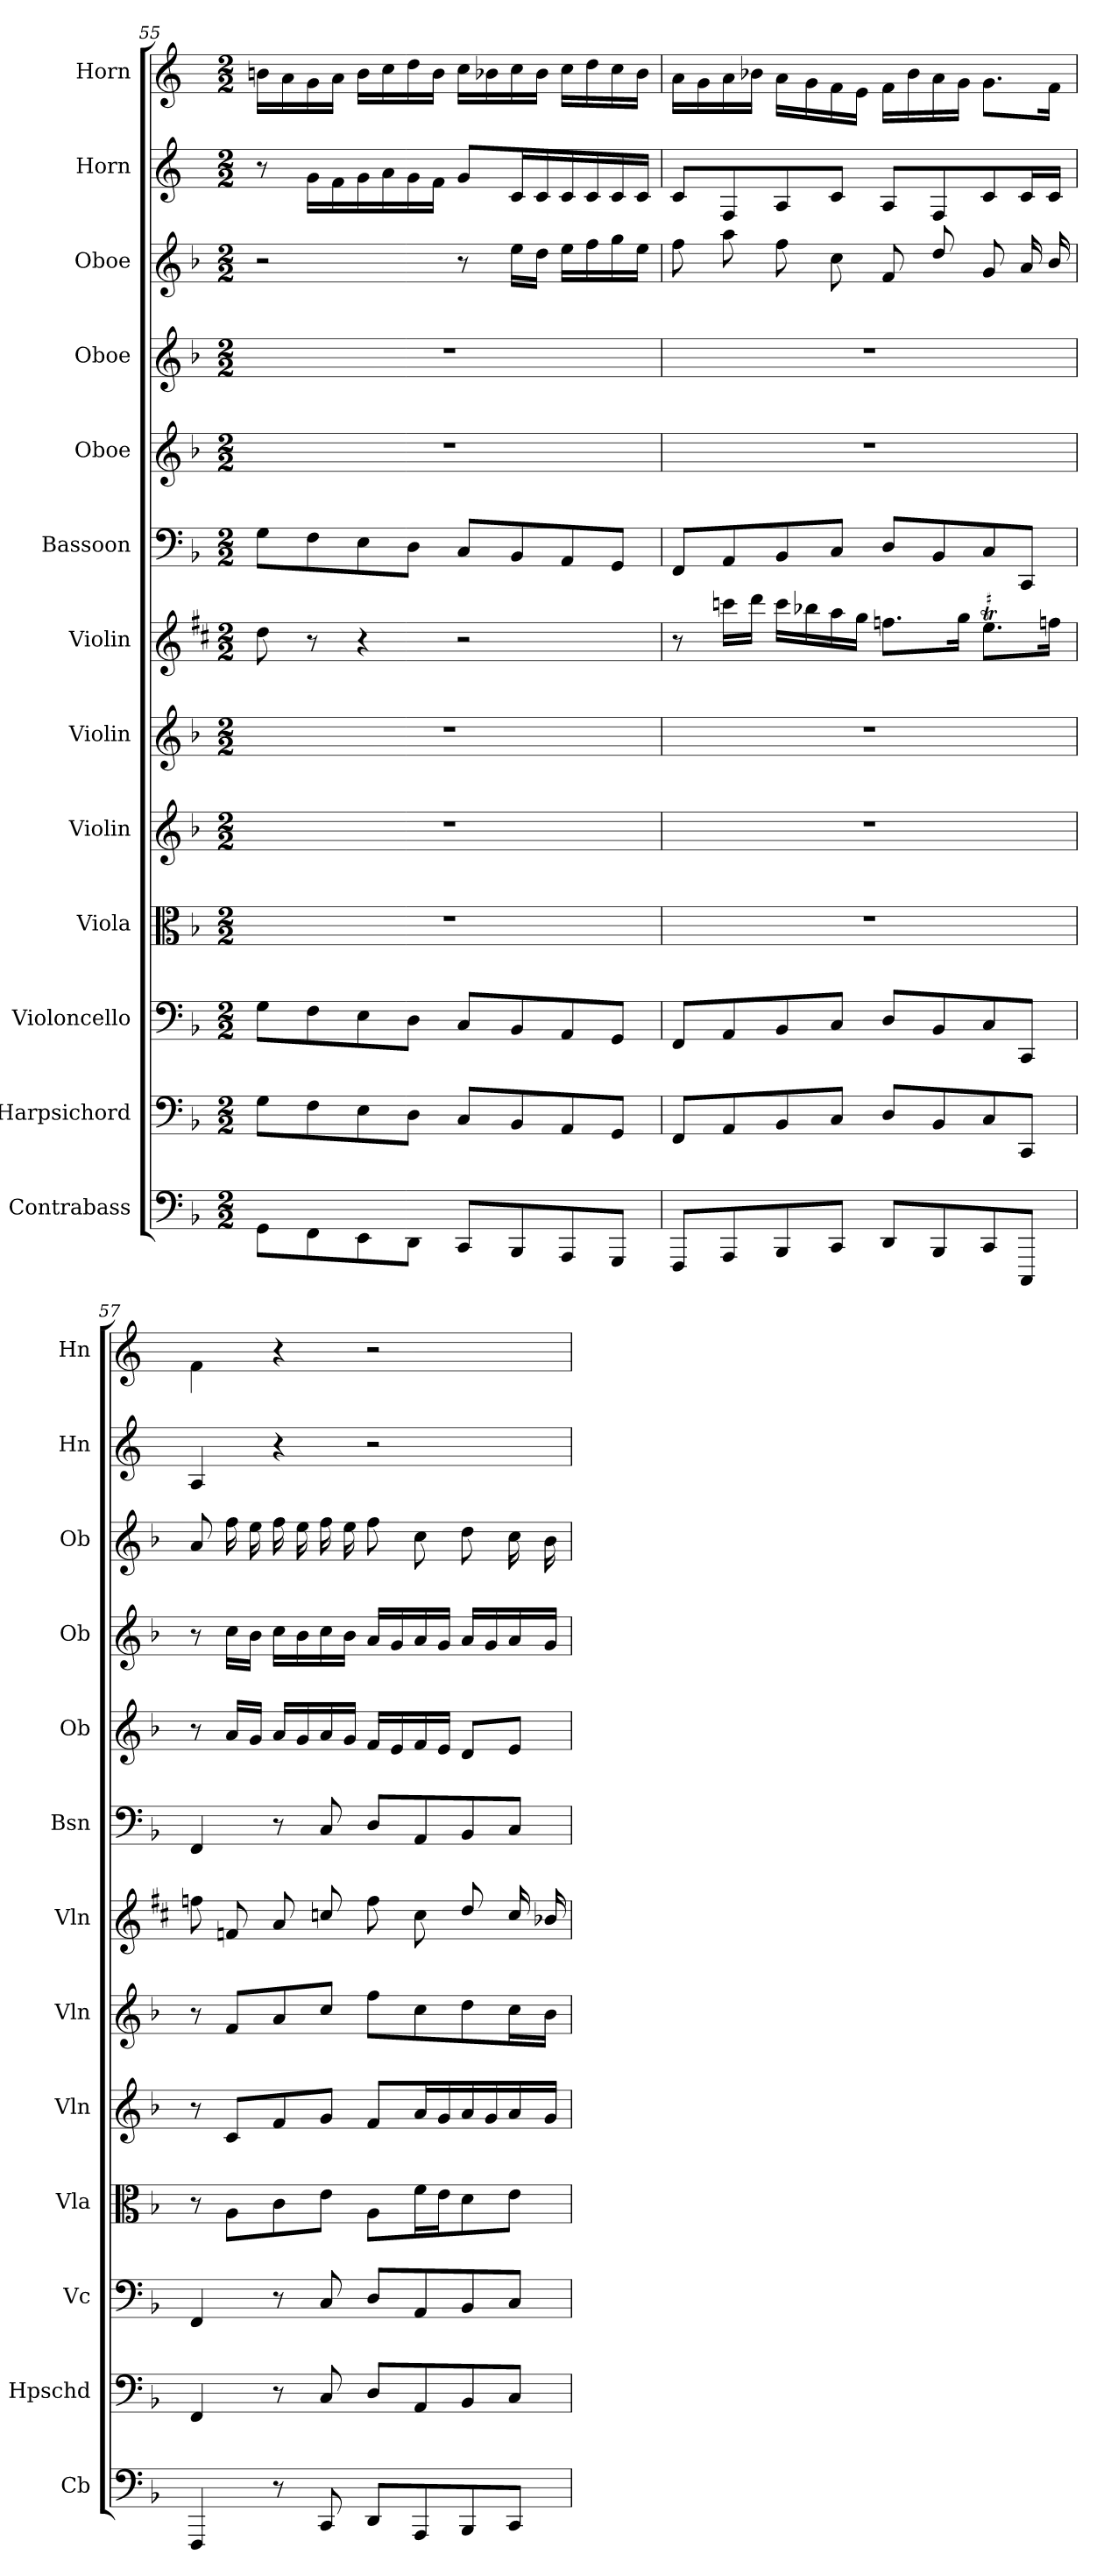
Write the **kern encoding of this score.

**kern	**kern	**kern	**kern	**kern	**kern	**kern	**kern	**kern	**kern	**kern	**kern	**kern
*part13	*part12	*part11	*part10	*part9	*part8	*part7	*part6	*part5	*part4	*part3	*part2	*part1
*staff13	*staff12	*staff11	*staff10	*staff9	*staff8	*staff7	*staff6	*staff5	*staff4	*staff3	*staff2	*staff1
*I"Contrabass	*I"Harpsichord	*I"Violoncello	*I"Viola	*I"Violin	*I"Violin	*I"Violin	*I"Bassoon	*I"Oboe	*I"Oboe	*I"Oboe	*I"Horn	*I"Horn
*I'Cb	*I'Hpschd	*I'Vc	*I'Vla	*I'Vln	*I'Vln	*I'Vln	*I'Bsn	*I'Ob	*I'Ob	*I'Ob	*I'Hn	*I'Hn
*clefF4	*clefF4	*clefF4	*clefC3	*clefG2	*clefG2	*clefG2	*clefF4	*clefG2	*clefG2	*clefG2	*clefG2	*clefG2
*ITrd7c12	*	*	*	*	*	*	*	*	*	*	*ITrd4c7	*ITrd4c7
*k[b-]	*k[b-]	*k[b-]	*k[b-]	*k[b-]	*k[b-]	*k[f#c#]	*k[b-]	*k[b-]	*k[b-]	*k[b-]	*k[b-]	*k[b-]
*F:	*F:	*F:	*F:	*F:	*F:	*D:	*F:	*F:	*F:	*F:	*F:	*F:
*M2/2	*M2/2	*M2/2	*M2/2	*M2/2	*M2/2	*M2/2	*M2/2	*M2/2	*M2/2	*M2/2	*M2/2	*M2/2
=55	=55	=55	=55	=55	=55	=55	=55	=55	=55	=55	=55	=55
8GGG\L	8G\L	8G\L	1r	1r	1r	8dd\	8G\L	1r	1r	2r	8r	16en\LL
.	.	.	.	.	.	.	.	.	.	.	.	16d\
8FFF\	8F\	8F\	.	.	.	8r	8F\	.	.	.	16c\LL	16c\
.	.	.	.	.	.	.	.	.	.	.	16B-\	16d\JJ
8EEE\	8E\	8E\	.	.	.	4r	8E\	.	.	.	16c\	16e\LL
.	.	.	.	.	.	.	.	.	.	.	16d\	16f\
8DDD\J	8D\J	8D\J	.	.	.	.	8D\J	.	.	.	16c\	16g\
.	.	.	.	.	.	.	.	.	.	.	16B-\JJ	16e\JJ
8CCC/L	8C/L	8C/L	.	.	.	2r	8C/L	.	.	8r	8c/L	16f\LL
.	.	.	.	.	.	.	.	.	.	.	.	16e-X\
8BBBB-/	8BB-/	8BB-/	.	.	.	.	8BB-/	.	.	16ee\LL	16F/L	16f\
.	.	.	.	.	.	.	.	.	.	16dd\JJ	16F/	16e-\JJ
8AAAA/	8AA/	8AA/	.	.	.	.	8AA/	.	.	16ee\LL	16F/	16f\LL
.	.	.	.	.	.	.	.	.	.	16ff\	16F/	16g\
8GGGG/J	8GG/J	8GG/J	.	.	.	.	8GG/J	.	.	16gg\	16F/	16f\
.	.	.	.	.	.	.	.	.	.	16ee\JJ	16F/JJ	16e-\JJ
=56	=56	=56	=56	=56	=56	=56	=56	=56	=56	=56	=56	=56
8FFFF/L	8FF/L	8FF/L	1r	1r	1r	8r	8FF/L	1r	1r	8ff\	8F/L	16d\LL
.	.	.	.	.	.	.	.	.	.	.	.	16c\
8AAAA/	8AA/	8AA/	.	.	.	16cccn\LL	8AA/	.	.	8aa\	8BB-/	16d\
.	.	.	.	.	.	16ddd\JJ	.	.	.	.	.	16e-X\JJ
8BBBB-/	8BB-/	8BB-/	.	.	.	16ccc\LL	8BB-/	.	.	8ff\	8D/	16d\LL
.	.	.	.	.	.	16bb-X\	.	.	.	.	.	16c\
8CCC/J	8C/J	8C/J	.	.	.	16aa\	8C/J	.	.	8cc\	8F/J	16B-\
.	.	.	.	.	.	16gg\JJ	.	.	.	.	.	16A\JJ
8DDD/L	8D/L	8D/L	.	.	.	8.ffn\L	8D/L	.	.	8f/	8D/L	16B-\LL
.	.	.	.	.	.	.	.	.	.	.	.	16e-\
8BBBB-/	8BB-/	8BB-/	.	.	.	.	8BB-/	.	.	8dd/	8BB-/	16d\
.	.	.	.	.	.	16gg\Jk	.	.	.	.	.	16c\JJ
8CCC/	8C/	8C/	.	.	.	8.eeT\L	8C/	.	.	8g/	8F/	8.c\L
8CCCC/J	8CC/J	8CC/J	.	.	.	.	8CC/J	.	.	16a/	16F/L	.
.	.	.	.	.	.	16ff\Jk	.	.	.	16b-/	16F/JJ	16B-\Jk
=57	=57	=57	=57	=57	=57	=57	=57	=57	=57	=57	=57	=57
4FFFF/	4FF/	4FF/	8r	8r	8r	8ffn\	4FF/	8r	8r	8a/	4D/	4B-\
.	.	.	8A\L	8c/L	8f/L	8fn/	.	16a/LL	16cc\LL	16ff\	.	.
.	.	.	.	.	.	.	.	16g/JJ	16b-\JJ	16ee\	.	.
8r	8r	8r	8c\	8f/	8a/	8a/	8r	16a/LL	16cc\LL	16ff\	4r	4r
.	.	.	.	.	.	.	.	16g/	16b-\	16ee\	.	.
8CCC/	8C/	8C/	8e\J	8g/J	8cc/J	8ccn/	8C/	16a/	16cc\	16ff\	.	.
.	.	.	.	.	.	.	.	16g/JJ	16b-\JJ	16ee\	.	.
8DDD/L	8D/L	8D/L	8A\L	8f/L	8ff\L	8ff\	8D/L	16f/LL	16a/LL	8ff\	2r	2r
.	.	.	.	.	.	.	.	16e/	16g/	.	.	.
8AAAA/	8AA/	8AA/	16f\L	16a/L	8cc\	8cc\	8AA/	16f/	16a/	8cc\	.	.
.	.	.	16e\J	16g/	.	.	.	16e/JJ	16g/JJ	.	.	.
8BBBB-/	8BB-/	8BB-/	8d\	16a/	8dd\	8dd/	8BB-/	8d/L	16a/LL	8dd\	.	.
.	.	.	.	16g/	.	.	.	.	16g/	.	.	.
8CCC/J	8C/J	8C/J	8e\J	16a/	16cc\L	16cc/	8C/J	8e/J	16a/	16cc\	.	.
.	.	.	.	16g/JJ	16b-\JJ	16b-X/	.	.	16g/JJ	16b-\	.	.
=	=	=	=	=	=	=	=	=	=	=	=	=
*-	*-	*-	*-	*-	*-	*-	*-	*-	*-	*-	*-	*-
